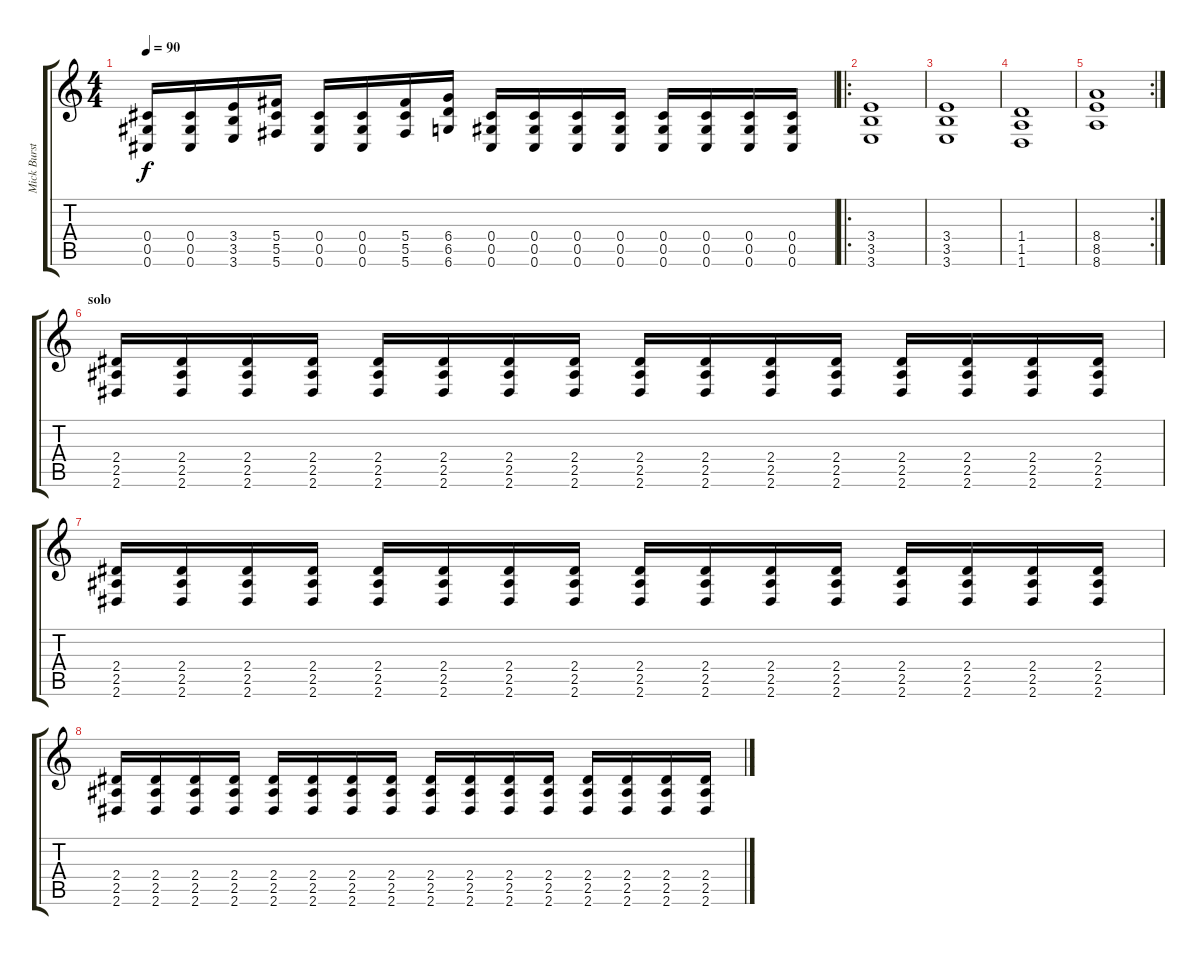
\track ("Mick Burston" "Mick Burst") {instrument overdrivenguitar}
\staff {score tabs}
\tuning (Eb4 Bb3 Gb3 Db3 Ab2 Db2) {hide}
\ts (4 4)
\tempo 90
\clef g2
\ks c
(0.4 0.5 0.6).16{dy f} (0.4 0.5 0.6).16 (3.4 3.5 3.6).16 (5.4 5.5 5.6).16 (0.4 0.5 0.6).16 (0.4 0.5 0.6).16 (5.4 5.5 5.6).16 (6.4 6.5 6.6).16 (0.4 0.5 0.6).16 (0.4 0.5 0.6).16 (0.4 0.5 0.6).16 (0.4 0.5 0.6).16 (0.4 0.5 0.6).16 (0.4 0.5 0.6).16 (0.4 0.5 0.6).16 (0.4 0.5 0.6).16 |
\ro
(3.4 3.5 3.6).1 |
(3.4 3.5 3.6).1 |
(1.4 1.5 1.6).1 |
\rc 2
(8.4 8.5 8.6).1 |
\section ("" "solo")
(2.4 2.5 2.6).16 (2.4 2.5 2.6).16 (2.4 2.5 2.6).16 (2.4 2.5 2.6).16 (2.4 2.5 2.6).16 (2.4 2.5 2.6).16 (2.4 2.5 2.6).16 (2.4 2.5 2.6).16 (2.4 2.5 2.6).16 (2.4 2.5 2.6).16 (2.4 2.5 2.6).16 (2.4 2.5 2.6).16 (2.4 2.5 2.6).16 (2.4 2.5 2.6).16 (2.4 2.5 2.6).16 (2.4 2.5 2.6).16 |
(2.4 2.5 2.6).16 (2.4 2.5 2.6).16 (2.4 2.5 2.6).16 (2.4 2.5 2.6).16 (2.4 2.5 2.6).16 (2.4 2.5 2.6).16 (2.4 2.5 2.6).16 (2.4 2.5 2.6).16 (2.4 2.5 2.6).16 (2.4 2.5 2.6).16 (2.4 2.5 2.6).16 (2.4 2.5 2.6).16 (2.4 2.5 2.6).16 (2.4 2.5 2.6).16 (2.4 2.5 2.6).16 (2.4 2.5 2.6).16 |
(2.4 2.5 2.6).16 (2.4 2.5 2.6).16 (2.4 2.5 2.6).16 (2.4 2.5 2.6).16 (2.4 2.5 2.6).16 (2.4 2.5 2.6).16 (2.4 2.5 2.6).16 (2.4 2.5 2.6).16 (2.4 2.5 2.6).16 (2.4 2.5 2.6).16 (2.4 2.5 2.6).16 (2.4 2.5 2.6).16 (2.4 2.5 2.6).16 (2.4 2.5 2.6).16 (2.4 2.5 2.6).16 (2.4 2.5 2.6).16
